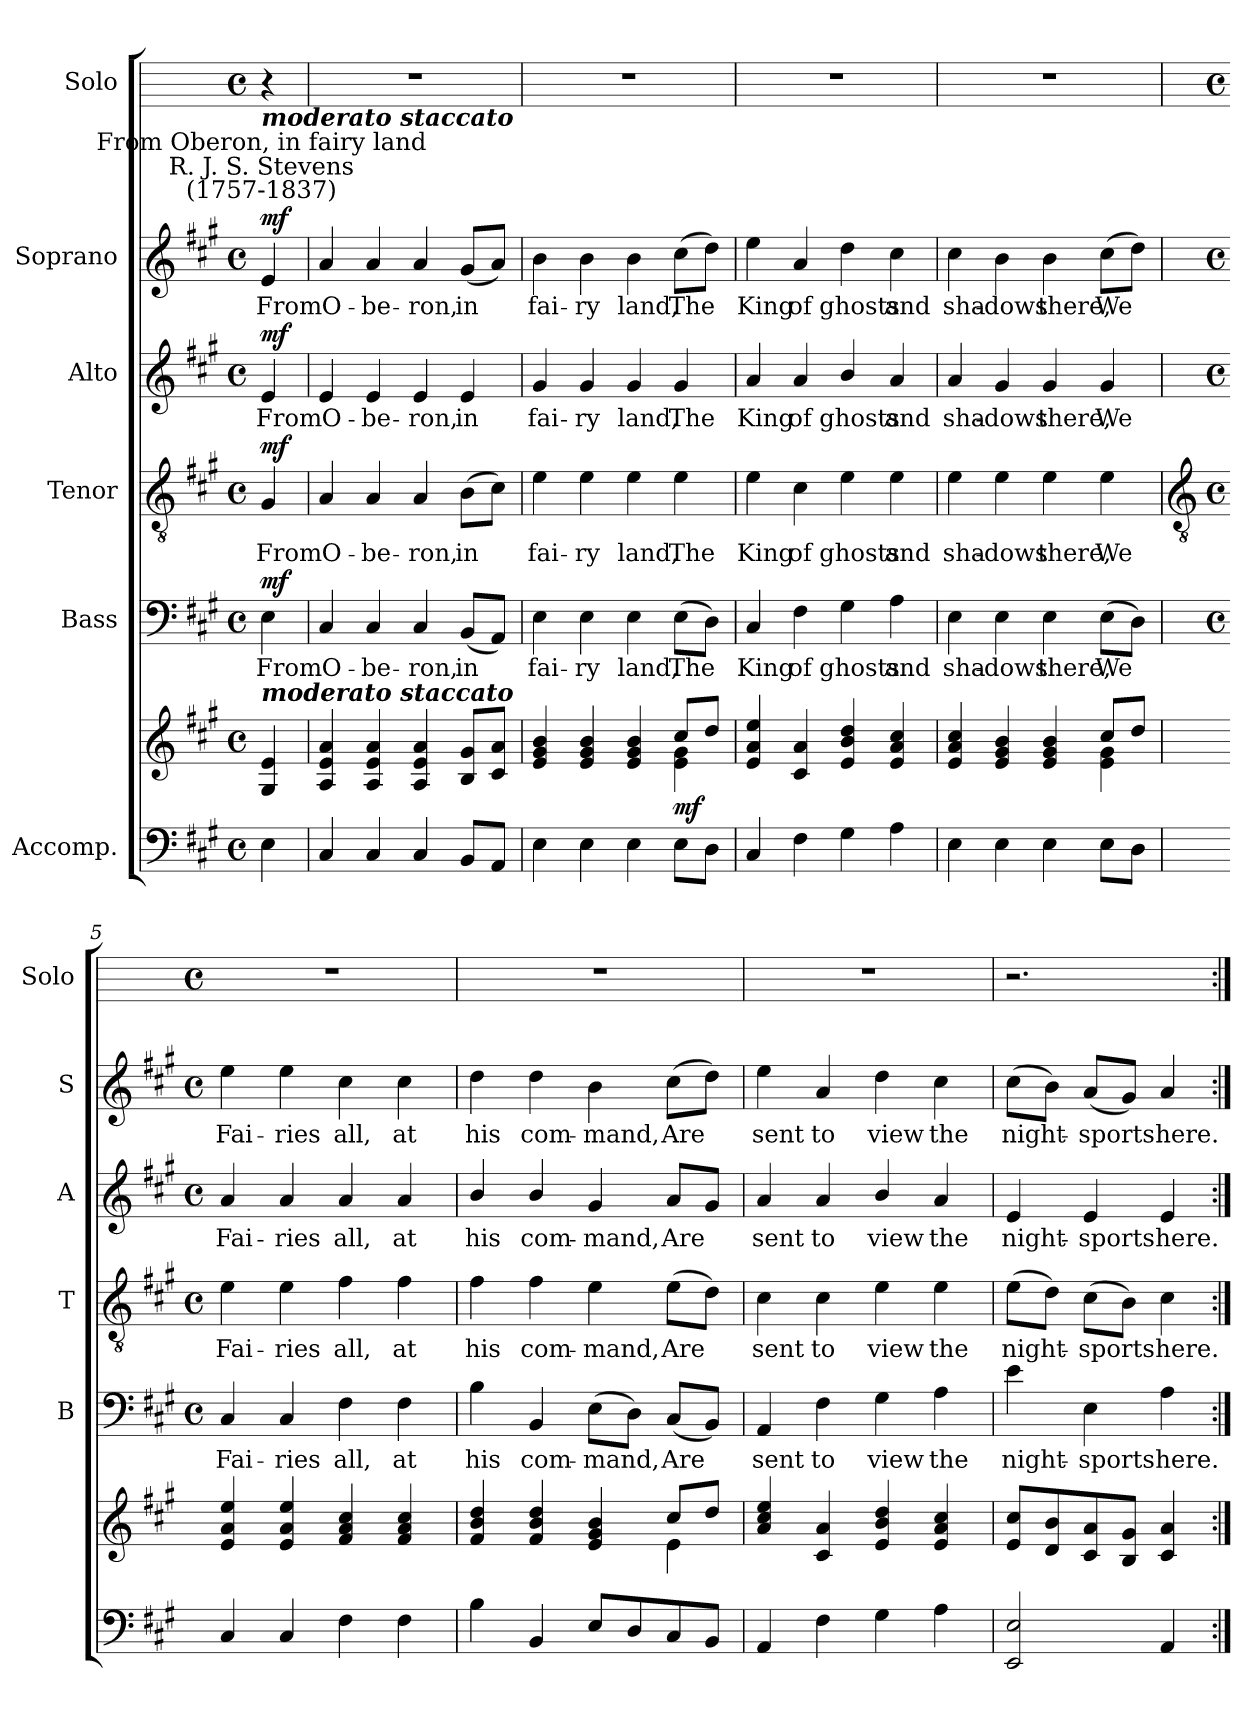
**kern	**kern	**dynam	**kern	**text	**dynam	**kern	**text	**dynam	**kern	**text	**dynam	**kern	**text	**dynam	**kern
*part6	*part6	*part6	*part5	*part5	*part5	*part4	*part4	*part4	*part3	*part3	*part3	*part2	*part2	*part2	*part1
*staff7	*staff6	*staff6/7	*staff5	*staff5	*staff5	*staff4	*staff4	*staff4	*staff3	*staff3	*staff3	*staff2	*staff2	*staff2	*staff1
*I"Accomp.	*	*	*I"Bass	*	*	*I"Tenor	*	*	*I"Alto	*	*	*I"Soprano	*	*	*I"Solo
*	*	*	*I'B	*	*	*I'T	*	*	*I'A	*	*	*I'S	*	*	*I'Solo
*clefF4	*clefG2	*	*clefF4	*	*	*clefGv2	*	*	*clefG2	*	*	*clefG2	*	*	*
*k[f#c#g#]	*k[f#c#g#]	*	*k[f#c#g#]	*	*	*k[f#c#g#]	*	*	*k[f#c#g#]	*	*	*k[f#c#g#]	*	*	*
*A:	*A:	*	*A:	*	*	*A:	*	*	*A:	*	*	*A:	*	*	*
*M4/4	*M4/4	*	*M4/4	*	*	*M4/4	*	*	*M4/4	*	*	*M4/4	*	*	*M4/4
*met(c)	*met(c)	*	*met(c)	*	*	*met(c)	*	*	*met(c)	*	*	*met(c)	*	*	*met(c)
=	=	=	=	=	=	=	=	=	=	=	=	=	=	=	=
*	*^	*	*	*	*	*	*	*	*	*	*	*	*	*	*
!	!	!	!	!	!	!	!	!	!	!	!	!	!LO:TX:a:cj:t=R. J. S. Stevens\n(1757-1837)	!	!	!
!	!	!	!	!	!	!	!	!	!	!	!	!	!LO:TX:a:cj:t=From Oberon, in fairy land	!	!	!
!	!	!	!	!	!	!	!	!	!	!	!	!	!LO:TX:a:Bi:t=moderato staccato	!	!	!
!	!LO:TX:a:Bi:t=moderato staccato	!	!	!	!	!	!	!	!	!	!	!	!	!	!	!
!	!	!	!LO:DY:b=2	!	!LO:LY:b	!	!	!LO:LY:b	!	!	!LO:LY:b	!	!	!LO:LY:b	!	!
!	!	!	!LO:DY:n=1:b	!	!	!LO:DY:b	!	!	!LO:DY:b	!	!	!LO:DY:b	!	!	!LO:DY:b	!
4E	4G#/ 4e/	4ryy	mf mf	4E	From	mf	4G#	From	mf	4e	From	mf	4e	From	mf	4r
=1	=1	=1	=1	=1	=1	=1	=1	=1	=1	=1	=1	=1	=1	=1	=1	=1
!	!	!	!	!	!LO:LY:b	!	!	!LO:LY:b	!	!	!LO:LY:b	!	!	!LO:LY:b	!	!
4C#	4A/ 4e/ 4a/	1ryy	.	4C#	O-	.	4A	O-	.	4e	O-	.	4a	O-	.	1r
!	!	!	!	!	!LO:LY:b	!	!	!LO:LY:b	!	!	!LO:LY:b	!	!	!LO:LY:b	!	!
4C#	4A/ 4e/ 4a/	.	.	4C#	-be-	.	4A	-be-	.	4e	-be-	.	4a	-be-	.	.
!	!	!	!	!	!LO:LY:b	!	!	!LO:LY:b	!	!	!LO:LY:b	!	!	!LO:LY:b	!	!
4C#	4A/ 4e/ 4a/	.	.	4C#	-ron,	.	4A	-ron,	.	4e	-ron,	.	4a	-ron,	.	.
!	!	!	!	!	!LO:LY:b	!	!	!LO:LY:b	!	!	!LO:LY:b	!	!	!LO:LY:b	!	!
8BBL	8B/ 8g#/L	.	.	(<8BBL	in	.	(>8BL	in	.	4e	in	.	(<8g#L	in	.	.
8AAJ	8c#/ 8a/J	.	.	8AAJ)	.	.	8c#J)	.	.	.	.	.	8aJ)	.	.	.
=2	=2	=2	=2	=2	=2	=2	=2	=2	=2	=2	=2	=2	=2	=2	=2	=2
!	!	!	!	!	!LO:LY:b	!	!	!LO:LY:b	!	!	!LO:LY:b	!	!	!LO:LY:b	!	!
4E	4e/ 4g#/ 4b/	2.ryy	.	4E	fai-	.	4e	fai-	.	4g#	fai-	.	4b	fai-	.	1r
!	!	!	!	!	!LO:LY:b	!	!	!LO:LY:b	!	!	!LO:LY:b	!	!	!LO:LY:b	!	!
4E	4e/ 4g#/ 4b/	.	.	4E	-ry	.	4e	-ry	.	4g#	-ry	.	4b	-ry	.	.
!	!	!	!	!	!LO:LY:b	!	!	!LO:LY:b	!	!	!LO:LY:b	!	!	!LO:LY:b	!	!
4E	4e/ 4g#/ 4b/	.	.	4E	land,	.	4e	land,	.	4g#	land,	.	4b	land,	.	.
!	!	!	!LO:DY:b	!	!LO:LY:b	!	!	!LO:LY:b	!	!	!LO:LY:b	!	!	!LO:LY:b	!	!
8EL	8cc#/L	4e\ 4g#\	mf	(>8EL	The	.	4e	The	.	4g#	The	.	(>8cc#L	The	.	.
8DJ	8dd/J	.	.	8DJ)	.	.	.	.	.	.	.	.	8ddJ)	.	.	.
=3	=3	=3	=3	=3	=3	=3	=3	=3	=3	=3	=3	=3	=3	=3	=3	=3
!	!	!	!	!	!LO:LY:b	!	!	!LO:LY:b	!	!	!LO:LY:b	!	!	!LO:LY:b	!	!
4C#	4e/ 4a/ 4ee/	1ryy	.	4C#	King	.	4e	King	.	4a	King	.	4ee	King	.	1r
!	!	!	!	!	!LO:LY:b	!	!	!LO:LY:b	!	!	!LO:LY:b	!	!	!LO:LY:b	!	!
4F#	4c#/ 4a/	.	.	4F#	of	.	4c#	of	.	4a	of	.	4a	of	.	.
!	!	!	!	!	!LO:LY:b	!	!	!LO:LY:b	!	!	!LO:LY:b	!	!	!LO:LY:b	!	!
4G#	4e/ 4b/ 4dd/	.	.	4G#	ghosts	.	4e	ghosts	.	4b/	ghosts	.	4dd	ghosts	.	.
!	!	!	!	!	!LO:LY:b	!	!	!LO:LY:b	!	!	!LO:LY:b	!	!	!LO:LY:b	!	!
4A	4e/ 4a/ 4cc#/	.	.	4A	and	.	4e	and	.	4a	and	.	4cc#	and	.	.
=4	=4	=4	=4	=4	=4	=4	=4	=4	=4	=4	=4	=4	=4	=4	=4	=4
!	!	!	!	!	!LO:LY:b	!	!	!LO:LY:b	!	!	!LO:LY:b	!	!	!LO:LY:b	!	!
4E	4e/ 4a/ 4cc#/	2.ryy	.	4E	sha-	.	4e	sha-	.	4a	sha-	.	4cc#	sha-	.	1r
!	!	!	!	!	!LO:LY:b	!	!	!LO:LY:b	!	!	!LO:LY:b	!	!	!LO:LY:b	!	!
4E	4e/ 4g#/ 4b/	.	.	4E	-dows	.	4e	-dows	.	4g#	-dows	.	4b	-dows	.	.
!	!	!	!	!	!LO:LY:b	!	!	!LO:LY:b	!	!	!LO:LY:b	!	!	!LO:LY:b	!	!
4E	4e/ 4g#/ 4b/	.	.	4E	there,	.	4e	there,	.	4g#	there,	.	4b	there,	.	.
!	!	!	!	!	!LO:LY:b	!	!	!LO:LY:b	!	!	!LO:LY:b	!	!	!LO:LY:b	!	!
8EL	8cc#/L	4e\ 4g#\	.	(>8EL	We	.	4e	We	.	4g#	We	.	(>8cc#L	We	.	.
8DJ	8dd/J	.	.	8DJ)	.	.	.	.	.	.	.	.	8ddJ)	.	.	.
!!LO:LB:g=z
=5	=5	=5	=5	=5	=5	=5	=5	=5	=5	=5	=5	=5	=5	=5	=5	=5
*	*	*	*	*	*	*	*clefGv2	*	*	*	*	*	*	*	*	*
*	*	*	*	*M4/4	*	*	*M4/4	*	*	*M4/4	*	*	*M4/4	*	*	*M4/4
*	*	*	*	*met(c)	*	*	*met(c)	*	*	*met(c)	*	*	*met(c)	*	*	*met(c)
!	!	!	!	!	!LO:LY:b	!	!	!LO:LY:b	!	!	!LO:LY:b	!	!	!LO:LY:b	!	!
4C#	4e/ 4a/ 4ee/	1ryy	.	4C#	Fai-	.	4e	Fai-	.	4a	Fai-	.	4ee	Fai-	.	1r
!	!	!	!	!	!LO:LY:b	!	!	!LO:LY:b	!	!	!LO:LY:b	!	!	!LO:LY:b	!	!
4C#	4e/ 4a/ 4ee/	.	.	4C#	-ries	.	4e	-ries	.	4a	-ries	.	4ee	-ries	.	.
!	!	!	!	!	!LO:LY:b	!	!	!LO:LY:b	!	!	!LO:LY:b	!	!	!LO:LY:b	!	!
4F#	4f#/ 4a/ 4cc#/	.	.	4F#	all,	.	4f#	all,	.	4a	all,	.	4cc#	all,	.	.
!	!	!	!	!	!LO:LY:b	!	!	!LO:LY:b	!	!	!LO:LY:b	!	!	!LO:LY:b	!	!
4F#	4f#/ 4a/ 4cc#/	.	.	4F#	at	.	4f#	at	.	4a	at	.	4cc#	at	.	.
=6	=6	=6	=6	=6	=6	=6	=6	=6	=6	=6	=6	=6	=6	=6	=6	=6
!	!	!	!	!	!LO:LY:b	!	!	!LO:LY:b	!	!	!LO:LY:b	!	!	!LO:LY:b	!	!
4B	4f#/ 4b/ 4dd/	2.ryy	.	4B	his	.	4f#	his	.	4b/	his	.	4dd	his	.	1r
!	!	!	!	!	!LO:LY:b	!	!	!LO:LY:b	!	!	!LO:LY:b	!	!	!LO:LY:b	!	!
4BB	4f#/ 4b/ 4dd/	.	.	4BB	com-	.	4f#	com-	.	4b/	com-	.	4dd	com-	.	.
!	!	!	!	!	!LO:LY:b	!	!	!LO:LY:b	!	!	!LO:LY:b	!	!	!LO:LY:b	!	!
8EL	4e/ 4g#/ 4b/	.	.	(>8EL	-mand,	.	4e	-mand,	.	4g#	-mand,	.	4b	-mand,	.	.
8D	.	.	.	8DJ)	.	.	.	.	.	.	.	.	.	.	.	.
!	!	!	!	!	!LO:LY:b	!	!	!LO:LY:b	!	!	!LO:LY:b	!	!	!LO:LY:b	!	!
8C#	8cc#/L	4e\	.	(<8C#L	Are	.	(>8eL	Are	.	8aL	Are	.	(>8cc#L	Are	.	.
8BBJ	8dd/J	.	.	8BBJ)	.	.	8dJ)	.	.	8g#J	.	.	8ddJ)	.	.	.
=7	=7	=7	=7	=7	=7	=7	=7	=7	=7	=7	=7	=7	=7	=7	=7	=7
!	!	!	!	!	!LO:LY:b	!	!	!LO:LY:b	!	!	!LO:LY:b	!	!	!LO:LY:b	!	!
4AA	4a/ 4cc#/ 4ee/	1ryy	.	4AA	sent	.	4c#	sent	.	4a	sent	.	4ee	sent	.	1r
!	!	!	!	!	!LO:LY:b	!	!	!LO:LY:b	!	!	!LO:LY:b	!	!	!LO:LY:b	!	!
4F#	4c#/ 4a/	.	.	4F#	to	.	4c#	to	.	4a	to	.	4a	to	.	.
!	!	!	!	!	!LO:LY:b	!	!	!LO:LY:b	!	!	!LO:LY:b	!	!	!LO:LY:b	!	!
4G#	4e/ 4b/ 4dd/	.	.	4G#	view	.	4e	view	.	4b/	view	.	4dd	view	.	.
!	!	!	!	!	!LO:LY:b	!	!	!LO:LY:b	!	!	!LO:LY:b	!	!	!LO:LY:b	!	!
4A	4e/ 4a/ 4cc#/	.	.	4A	the	.	4e	the	.	4a	the	.	4cc#	the	.	.
=8	=8	=8	=8	=8	=8	=8	=8	=8	=8	=8	=8	=8	=8	=8	=8	=8
!	!	!	!	!	!LO:LY:b	!	!	!LO:LY:b	!	!	!LO:LY:b	!	!	!LO:LY:b	!	!
2EE 2E	8e/ 8cc#/L	2.ryy	.	4e	night-	.	(>8eL	night-	.	4e	night-	.	(>8cc#L	night-	.	2.r
.	8d/ 8b/	.	.	.	.	.	8dJ)	.	.	.	.	.	8bJ)	.	.	.
!	!	!	!	!	!LO:LY:b	!	!	!LO:LY:b	!	!	!LO:LY:b	!	!	!LO:LY:b	!	!
.	8c#/ 8a/	.	.	4E	-sports	.	(>8c#L	sports	.	4e	-sports	.	(<8aL	sports	.	.
.	8B/ 8g#/J	.	.	.	.	.	8BJ)	.	.	.	.	.	8g#J)	.	.	.
!	!	!	!	!	!LO:LY:b	!	!	!LO:LY:b	!	!	!LO:LY:b	!	!	!LO:LY:b	!	!
4AA	4c#/ 4a/	.	.	4A	here.	.	4c#	here.	.	4e	here.	.	4a	here.	.	.
*	*v	*v	*	*	*	*	*	*	*	*	*	*	*	*	*	*
=:|!	=:|!	=:|!	=:|!	=:|!	=:|!	=:|!	=:|!	=:|!	=:|!	=:|!	=:|!	=:|!	=:|!	=:|!	=:|!
*-	*-	*-	*-	*-	*-	*-	*-	*-	*-	*-	*-	*-	*-	*-	*-
